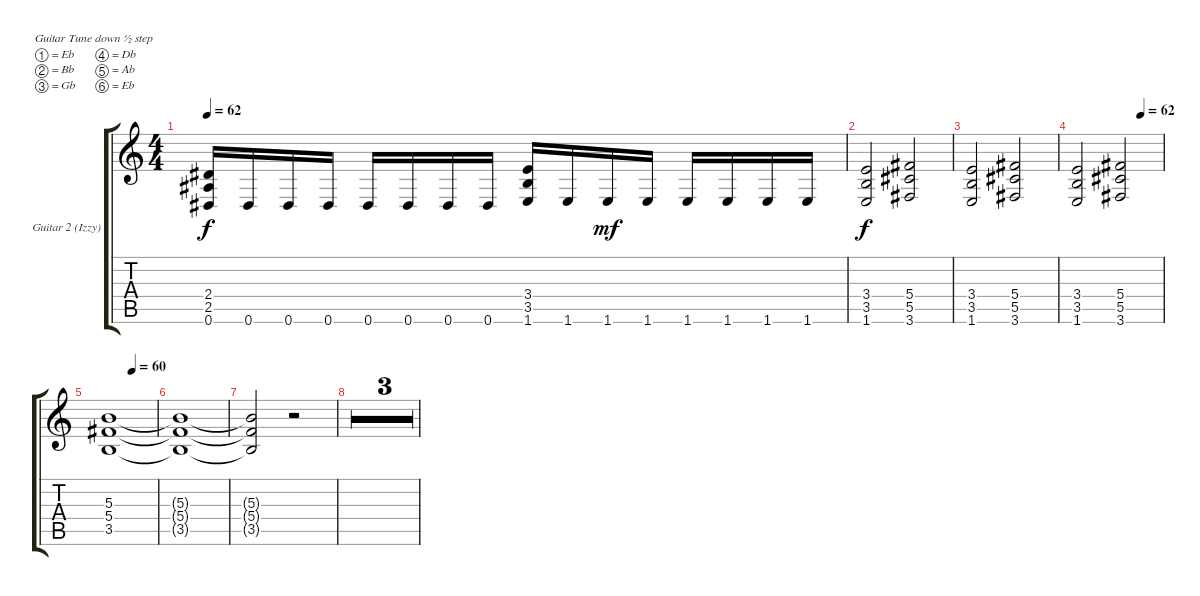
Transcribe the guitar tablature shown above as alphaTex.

\multiTrackTrackNamePolicy allsystems
\firstSystemTrackNameMode fullname
\firstSystemTrackNameOrientation horizontal
\otherSystemsTrackNameOrientation horizontal
\chordDiagramsInScore
\track ("Guitar 2 (Izzy)" "E-Gt") {multiBarRest instrument overdrivenguitar}
\staff {score tabs}
\tuning (Eb4 Bb3 Gb3 Db3 Ab2 Eb2)
\ts (4 4)
\tempo 62
\clef g2
\ks c
(2.4 2.5 0.6).16{dy f} 0.6.16 0.6.16 0.6.16 0.6.16 0.6.16 0.6.16 0.6.16 (3.4 3.5 1.6).16 1.6.16 1.6.16{dy mf} 1.6.16 1.6.16 1.6.16 1.6.16 1.6.16 |
(3.4 3.5 1.6).2{dy f} (5.4 5.5 3.6).2 |
(3.4 3.5 1.6).2 (5.4 5.5 3.6).2 |
\tempo (62 0.75)
(3.4 3.5 1.6).2 (5.4 5.5 3.6).2 |
\tempo (60 0.5)
(5.3 5.4 3.5).1 |
(5.3{t} 5.4{t} 3.5{t}).1 |
(5.3{t} 5.4{t} 3.5{t}).2 r.2 |
\tempo 70
r.1 |
r.1 |
r.1
